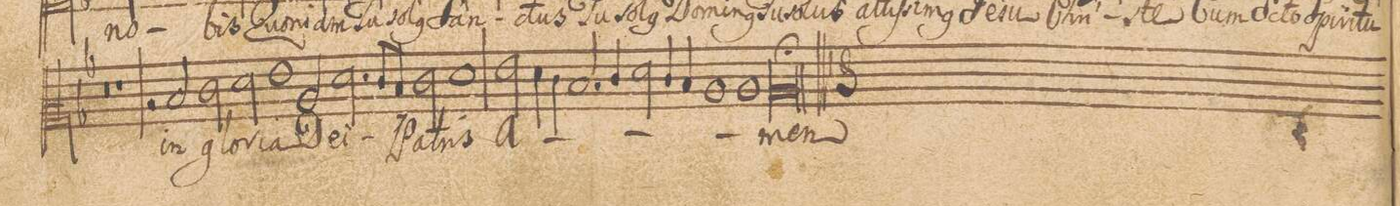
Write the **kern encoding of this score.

**kern	**text
*I"[Altus I]	*
*clefC2	*
*k[b-]	*
*met(C|)	*
*M2/1	*
0r	.
=61-	=61-
1r	.
2r	.
2d/	in
=62-	=62-
2e\	glo-
2f\	-ri-
1g\	-a
=63-	=63-
2c/	De-
2.f\	-i
8e/L	.
8d/J	.
2e\	Pa-
=64-	=64-
1f\	-tris
2g\	A-
4f\	.
4e\	.
=65-	=65-
2.d/	.
4e/	.
2f\	.
4e/	.
4d/	.
=66-	=66-
1c/	.
1c/	.
=67-	=67-
0c/;	-men
==	==
*-	*-
